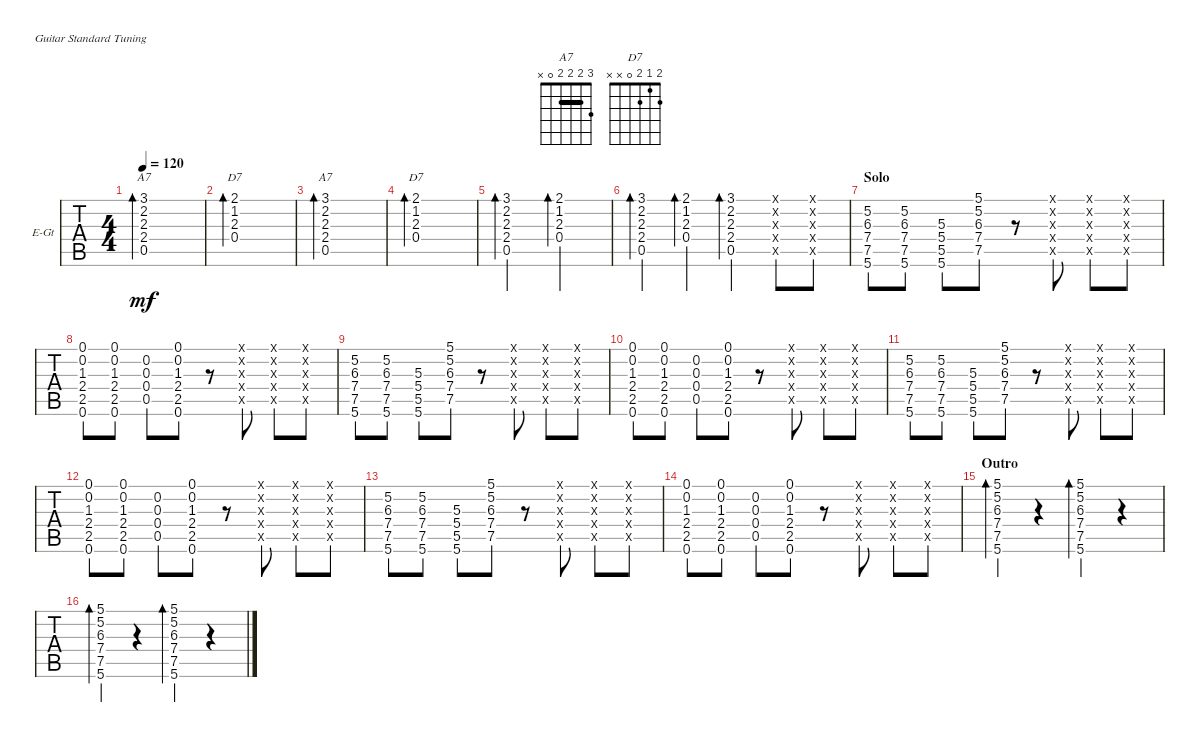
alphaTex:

\bracketExtendMode groupsimilarinstruments
\firstSystemTrackNameOrientation horizontal
\otherSystemsTrackNameOrientation horizontal
\track ("Guitar" "E-Gt") {instrument overdrivenguitar}
\staff {tabs}
\tuning (E4 B3 G3 D3 A2 E2)
\chord ("A7" 3 2 2 2 0 x) {showfingering false barre (2 2)}
\chord ("D7" 2 1 2 0 x x) {showfingering false}
\ts (4 4)
\tempo 120
\clef g2
\ks c
(3.1 2.2 2.3 0.5 2.4).1{bd 37 ch "A7" dy mf} |
(2.1 1.2 2.3 0.4).1{bd 37 ch "D7"} |
(3.1 2.2 2.3 0.5 2.4).1{bd 37 ch "A7"} |
(2.1 1.2 2.3 0.4).1{bd 37 ch "D7"} |
(3.1 2.2 2.3 0.5 2.4).2{bd 37} (2.1 1.2 2.3 0.4).2{bd 37} |
(3.1 2.2 2.3 0.5 2.4).4{bd 37} (2.1 1.2 2.3 0.4).4{bd 37} (3.1 2.2 2.3 0.5 2.4).4{bd 37} (0.5{x} 0.4{x} 0.3{x} 0.2{x} 0.1{x}).8 (0.5{x} 0.4{x} 0.3{x} 0.2{x} 0.1{x}).8 |
\section ("" "Solo")
(5.6 7.5 7.4 6.3 5.2).8 (5.6 7.5 7.4 6.3 5.2).8 (5.5 5.4 5.3 5.6).8 (7.5 7.4 6.3 5.2 5.1).8 r.8 (0.5{x} 0.4{x} 0.3{x} 0.2{x} 0.1{x}).8 (0.5{x} 0.4{x} 0.3{x} 0.2{x} 0.1{x}).8 (0.5{x} 0.4{x} 0.3{x} 0.2{x} 0.1{x}).8 |
(0.6 2.5 2.4 1.3 0.2 0.1).8 (0.6 2.5 2.4 1.3 0.2 0.1).8 (0.5 0.4 0.3 0.2).8 (0.6 2.5 2.4 1.3 0.2 0.1).8 r.8 (0.5{x} 0.4{x} 0.3{x} 0.2{x} 0.1{x}).8 (0.5{x} 0.4{x} 0.3{x} 0.2{x} 0.1{x}).8 (0.5{x} 0.4{x} 0.3{x} 0.2{x} 0.1{x}).8 |
(5.6 7.5 7.4 6.3 5.2).8 (5.6 7.5 7.4 6.3 5.2).8 (5.5 5.4 5.3 5.6).8 (7.5 7.4 6.3 5.2 5.1).8 r.8 (0.5{x} 0.4{x} 0.3{x} 0.2{x} 0.1{x}).8 (0.5{x} 0.4{x} 0.3{x} 0.2{x} 0.1{x}).8 (0.5{x} 0.4{x} 0.3{x} 0.2{x} 0.1{x}).8 |
(0.6 2.5 2.4 1.3 0.2 0.1).8 (0.6 2.5 2.4 1.3 0.2 0.1).8 (0.5 0.4 0.3 0.2).8 (0.6 2.5 2.4 1.3 0.2 0.1).8 r.8 (0.5{x} 0.4{x} 0.3{x} 0.2{x} 0.1{x}).8 (0.5{x} 0.4{x} 0.3{x} 0.2{x} 0.1{x}).8 (0.5{x} 0.4{x} 0.3{x} 0.2{x} 0.1{x}).8 |
(5.6 7.5 7.4 6.3 5.2).8 (5.6 7.5 7.4 6.3 5.2).8 (5.5 5.4 5.3 5.6).8 (7.5 7.4 6.3 5.2 5.1).8 r.8 (0.5{x} 0.4{x} 0.3{x} 0.2{x} 0.1{x}).8 (0.5{x} 0.4{x} 0.3{x} 0.2{x} 0.1{x}).8 (0.5{x} 0.4{x} 0.3{x} 0.2{x} 0.1{x}).8 |
(0.6 2.5 2.4 1.3 0.2 0.1).8 (0.6 2.5 2.4 1.3 0.2 0.1).8 (0.5 0.4 0.3 0.2).8 (0.6 2.5 2.4 1.3 0.2 0.1).8 r.8 (0.5{x} 0.4{x} 0.3{x} 0.2{x} 0.1{x}).8 (0.5{x} 0.4{x} 0.3{x} 0.2{x} 0.1{x}).8 (0.5{x} 0.4{x} 0.3{x} 0.2{x} 0.1{x}).8 |
(5.6 7.5 7.4 6.3 5.2).8 (5.6 7.5 7.4 6.3 5.2).8 (5.5 5.4 5.3 5.6).8 (7.5 7.4 6.3 5.2 5.1).8 r.8 (0.5{x} 0.4{x} 0.3{x} 0.2{x} 0.1{x}).8 (0.5{x} 0.4{x} 0.3{x} 0.2{x} 0.1{x}).8 (0.5{x} 0.4{x} 0.3{x} 0.2{x} 0.1{x}).8 |
(0.6 2.5 2.4 1.3 0.2 0.1).8 (0.6 2.5 2.4 1.3 0.2 0.1).8 (0.5 0.4 0.3 0.2).8 (0.6 2.5 2.4 1.3 0.2 0.1).8 r.8 (0.5{x} 0.4{x} 0.3{x} 0.2{x} 0.1{x}).8 (0.5{x} 0.4{x} 0.3{x} 0.2{x} 0.1{x}).8 (0.5{x} 0.4{x} 0.3{x} 0.2{x} 0.1{x}).8 |
\section ("" "Outro")
(5.6 7.5 7.4 6.3 5.2 5.1).4{bd 42} r.4 (5.6 7.5 7.4 6.3 5.2 5.1).4{bd 42} r.4 |
(5.6 7.5 7.4 6.3 5.2 5.1).4{bd 42} r.4 (5.6 7.5 7.4 6.3 5.2 5.1).4{bd 42} r.4
